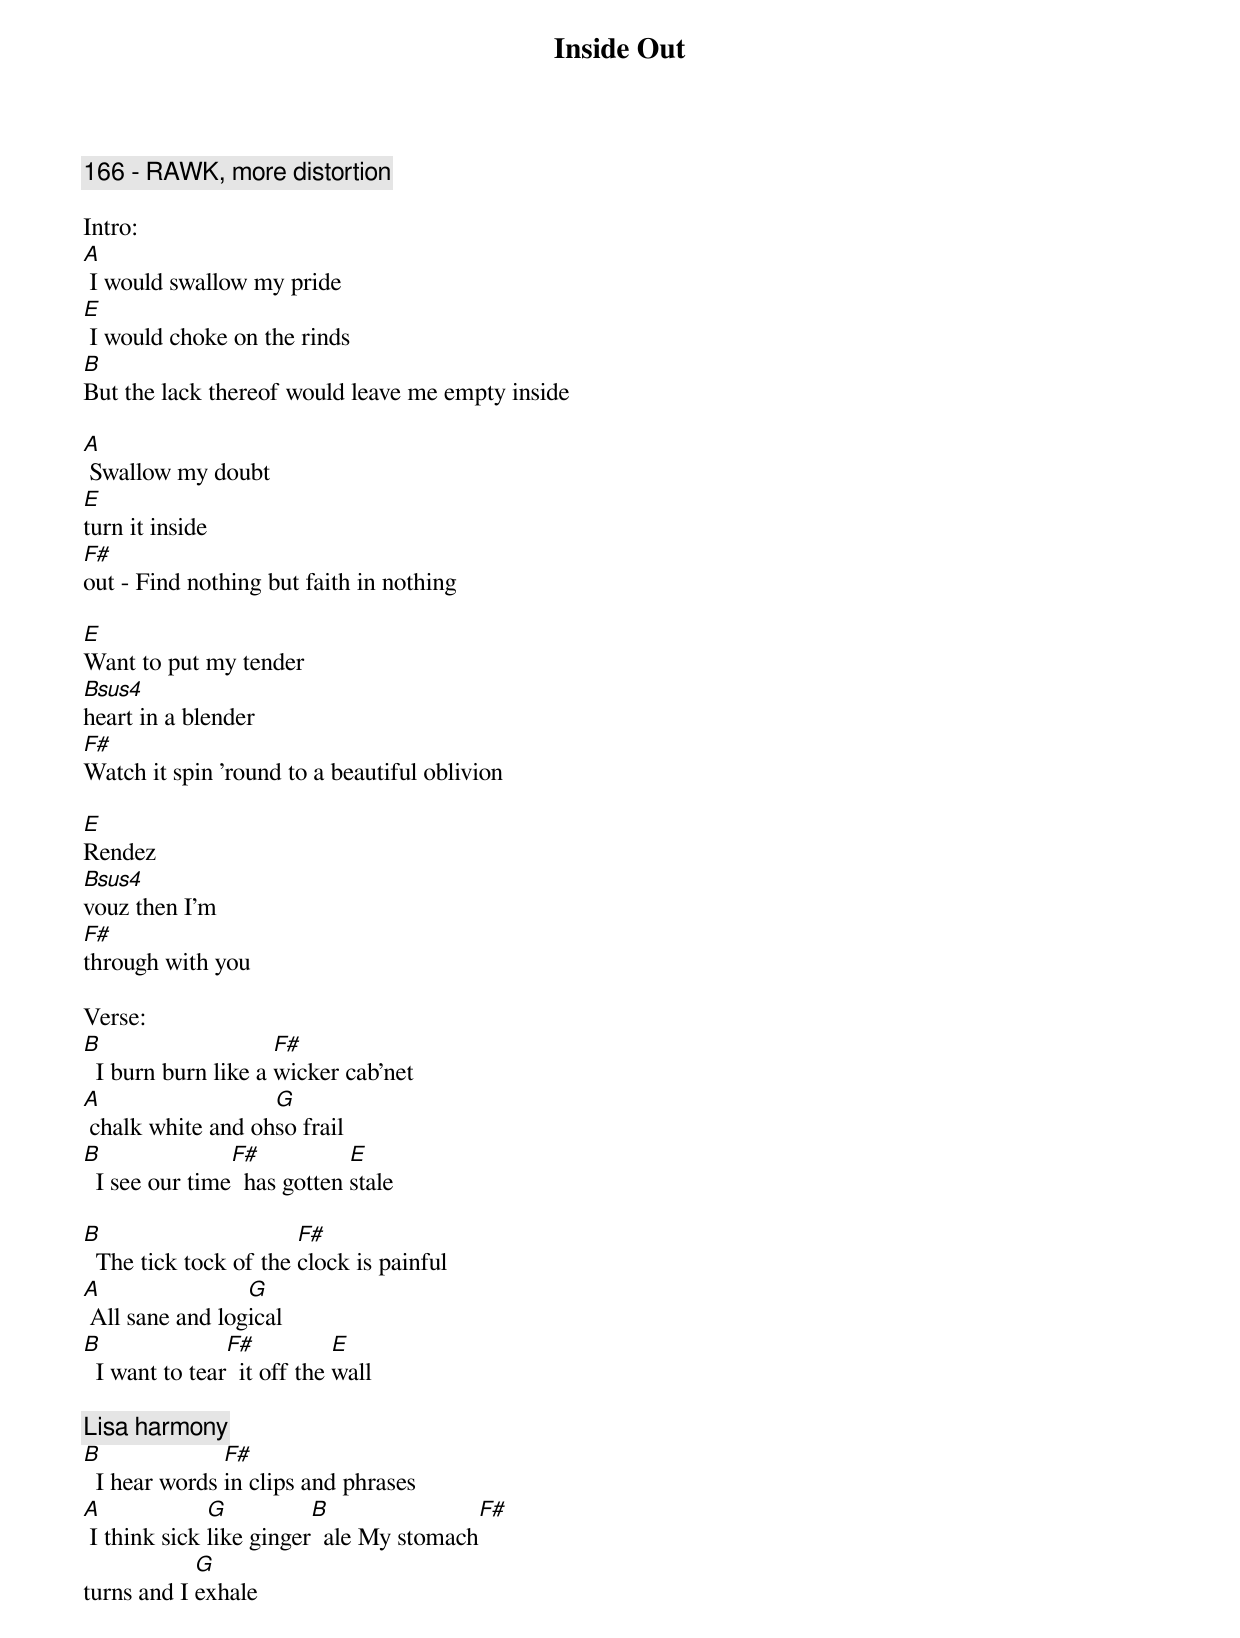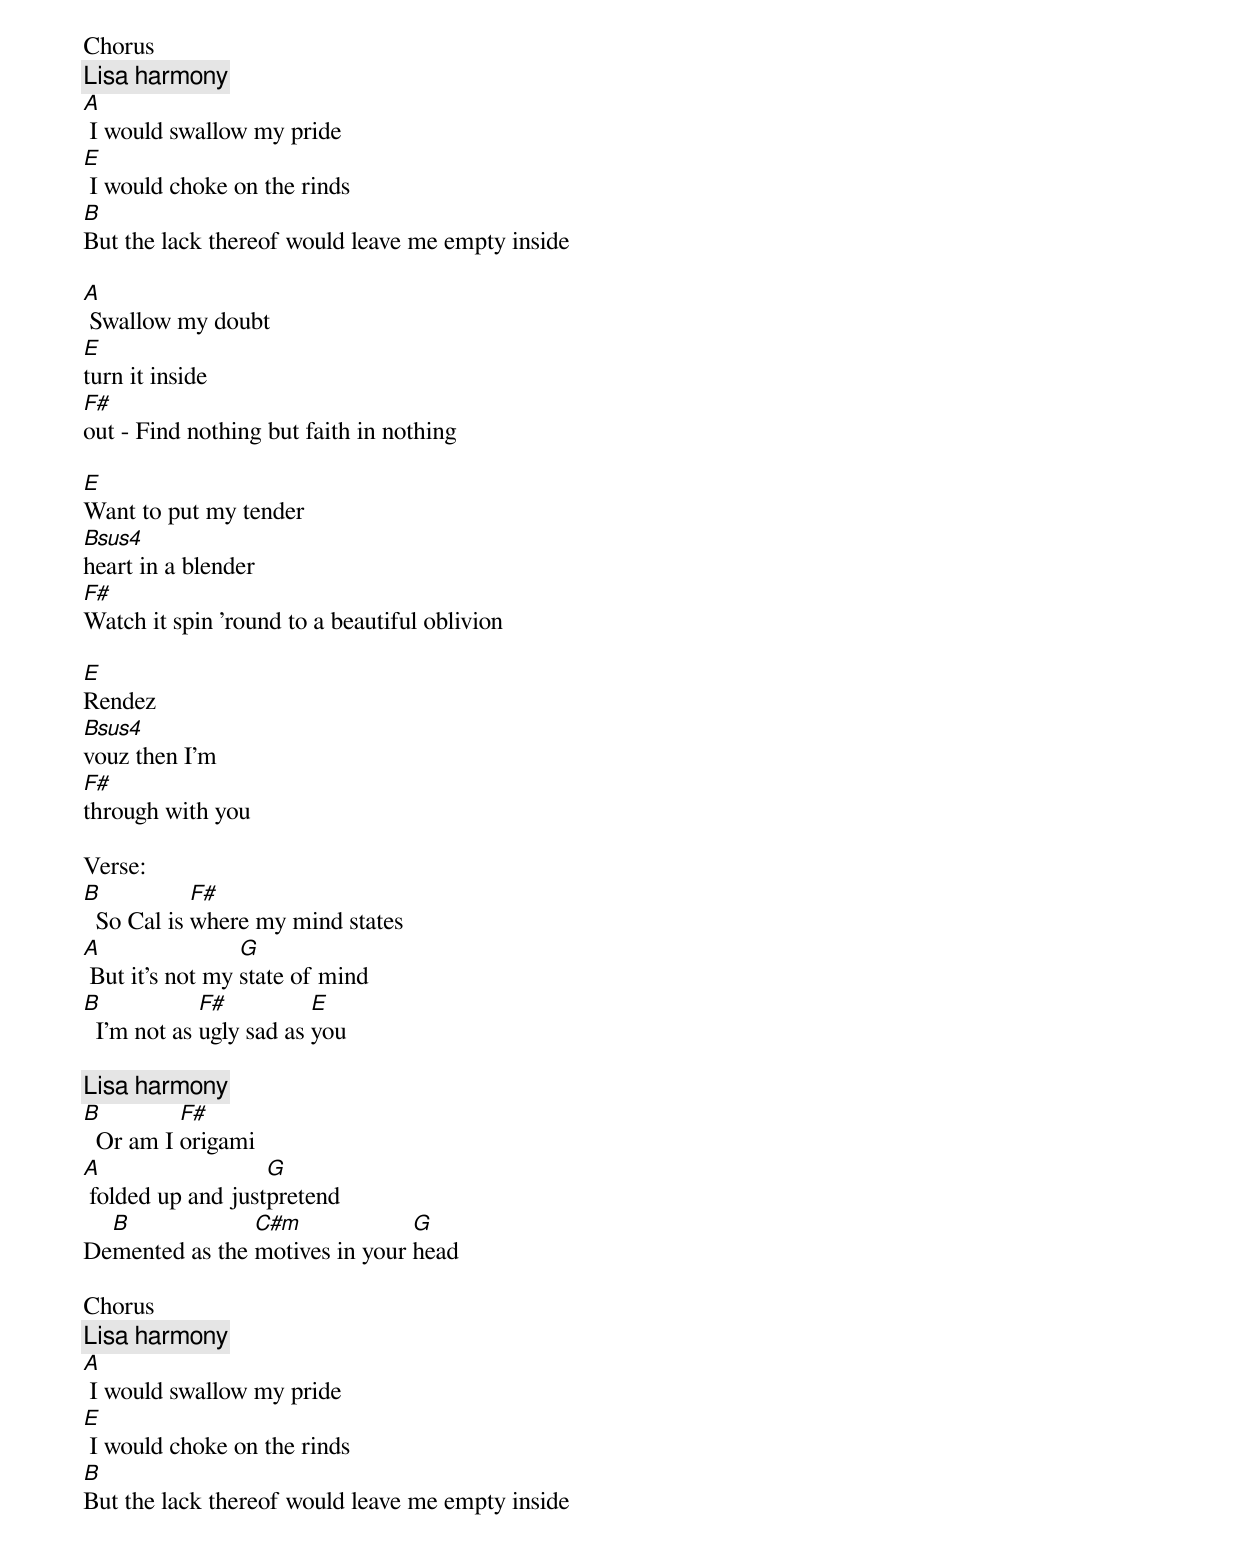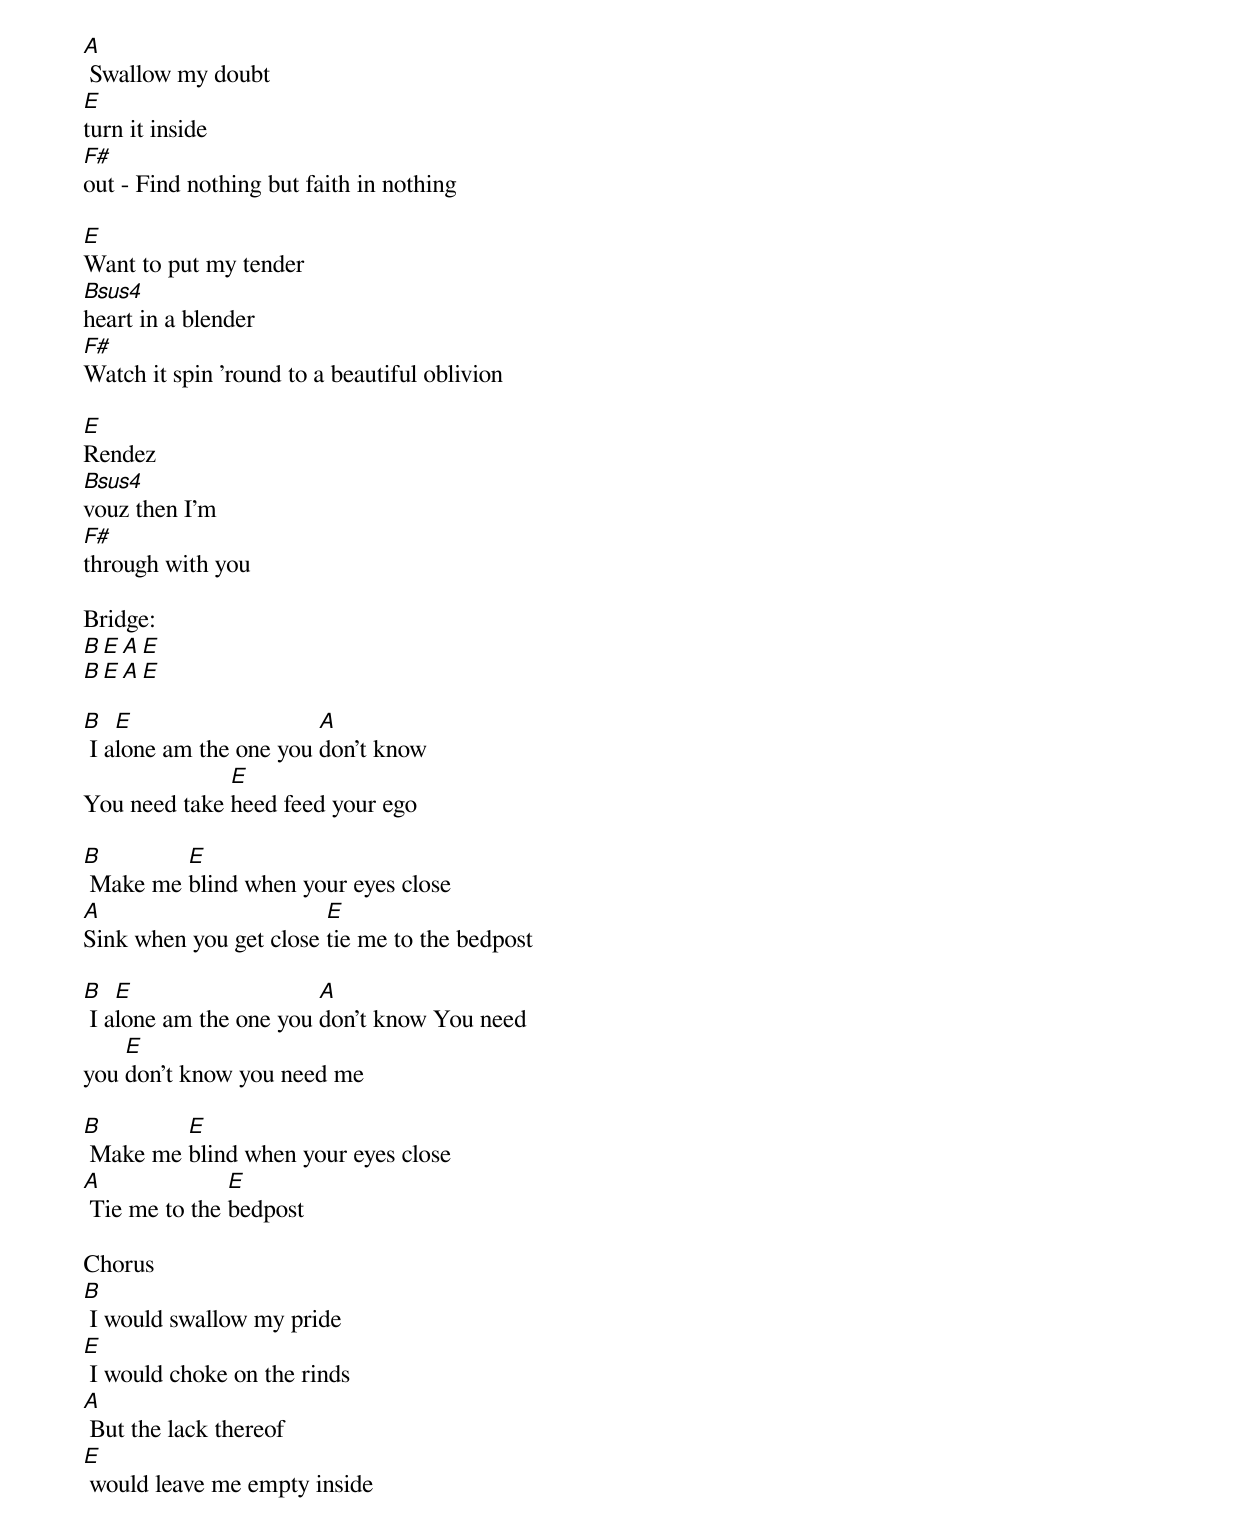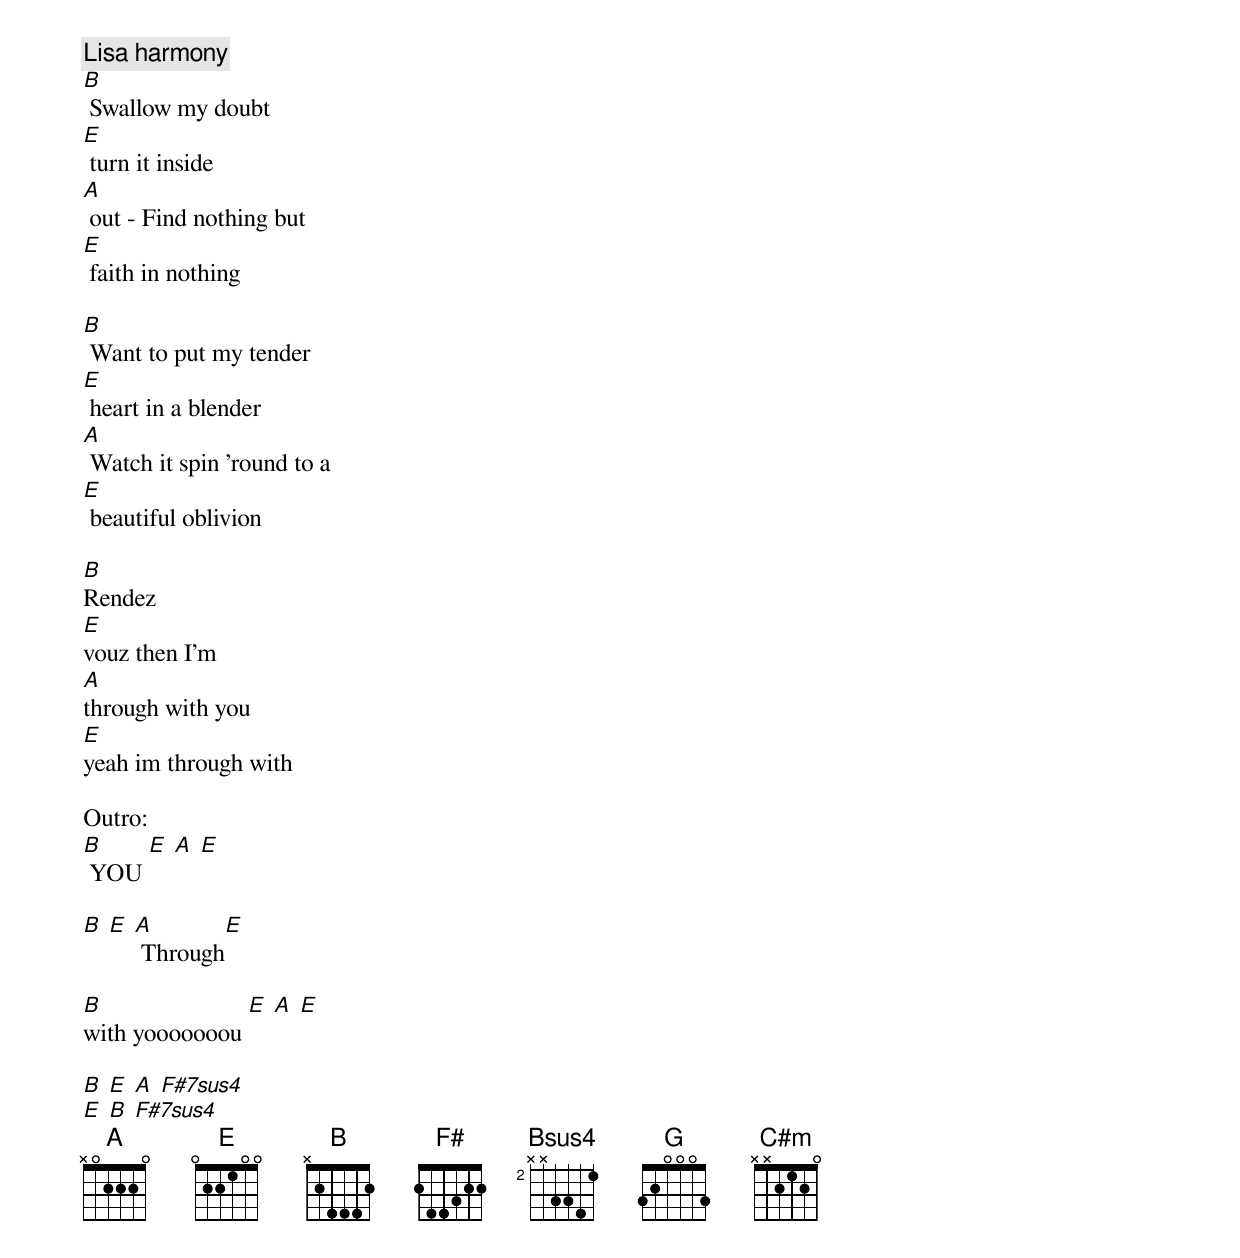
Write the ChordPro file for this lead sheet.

{title:Inside Out}
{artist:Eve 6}
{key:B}
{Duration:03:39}
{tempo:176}
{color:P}

{c:166 - RAWK, more distortion}

Intro:
[A] I would swallow my pride
[E] I would choke on the rinds
[B]But the lack thereof would leave me empty inside

[A] Swallow my doubt
[E]turn it inside
[F#]out - Find nothing but faith in nothing

[E]Want to put my tender
[Bsus4]heart in a blender
[F#]Watch it spin 'round to a beautiful oblivion

[E]Rendez
[Bsus4]vouz then I'm
[F#]through with you

Verse:
[B]  I burn burn like a [F#]wicker cab'net
[A] chalk white and oh[G]so frail
[B]  I see our time[F#]  has gotten [E]stale

[B]  The tick tock of the [F#]clock is painful
[A] All sane and log[G]ical
[B]  I want to tear[F#]  it off the [E]wall

{c: Lisa harmony}
[B]  I hear words [F#]in clips and phrases
[A] I think sick [G]like ginger[B]  ale My stomach[F#]
turns and I [G]exhale

Chorus
{c: Lisa harmony}
[A] I would swallow my pride
[E] I would choke on the rinds
[B]But the lack thereof would leave me empty inside

[A] Swallow my doubt
[E]turn it inside
[F#]out - Find nothing but faith in nothing

[E]Want to put my tender
[Bsus4]heart in a blender
[F#]Watch it spin 'round to a beautiful oblivion

[E]Rendez
[Bsus4]vouz then I'm
[F#]through with you

Verse:
[B]  So Cal is [F#]where my mind states
[A] But it's not my [G]state of mind
[B]  I'm not as [F#]ugly sad as [E]you

{c: Lisa harmony}
[B]  Or am I [F#]origami
[A] folded up and just[G]pretend
De[B]mented as the [C#m]motives in your [G]head

Chorus
{c: Lisa harmony}
[A] I would swallow my pride
[E] I would choke on the rinds
[B]But the lack thereof would leave me empty inside

[A] Swallow my doubt
[E]turn it inside
[F#]out - Find nothing but faith in nothing

[E]Want to put my tender
[Bsus4]heart in a blender
[F#]Watch it spin 'round to a beautiful oblivion

[E]Rendez
[Bsus4]vouz then I'm
[F#]through with you

Bridge:
[B][E][A][E]
[B][E][A][E]

[B] I a[E]lone am the one you [A]don't know
You need take [E]heed feed your ego

[B] Make me [E]blind when your eyes close
[A]Sink when you get close [E]tie me to the bedpost

[B] I a[E]lone am the one you [A]don't know You need
you [E]don't know you need me

[B] Make me [E]blind when your eyes close
[A] Tie me to the [E]bedpost

Chorus
[B] I would swallow my pride
[E] I would choke on the rinds
[A] But the lack thereof
[E] would leave me empty inside

{c: Lisa harmony}
[B] Swallow my doubt
[E] turn it inside
[A] out - Find nothing but
[E] faith in nothing

[B] Want to put my tender
[E] heart in a blender
[A] Watch it spin 'round to a
[E] beautiful oblivion

[B]Rendez
[E]vouz then I'm
[A]through with you
[E]yeah im through with

Outro:
[B] YOU [E] [A] [E]

[B] [E] [A] Through[E]

[B]with yooooooou [E] [A] [E]

[B] [E] [A] [F#7sus4]
[E] [B] [F#7sus4]
